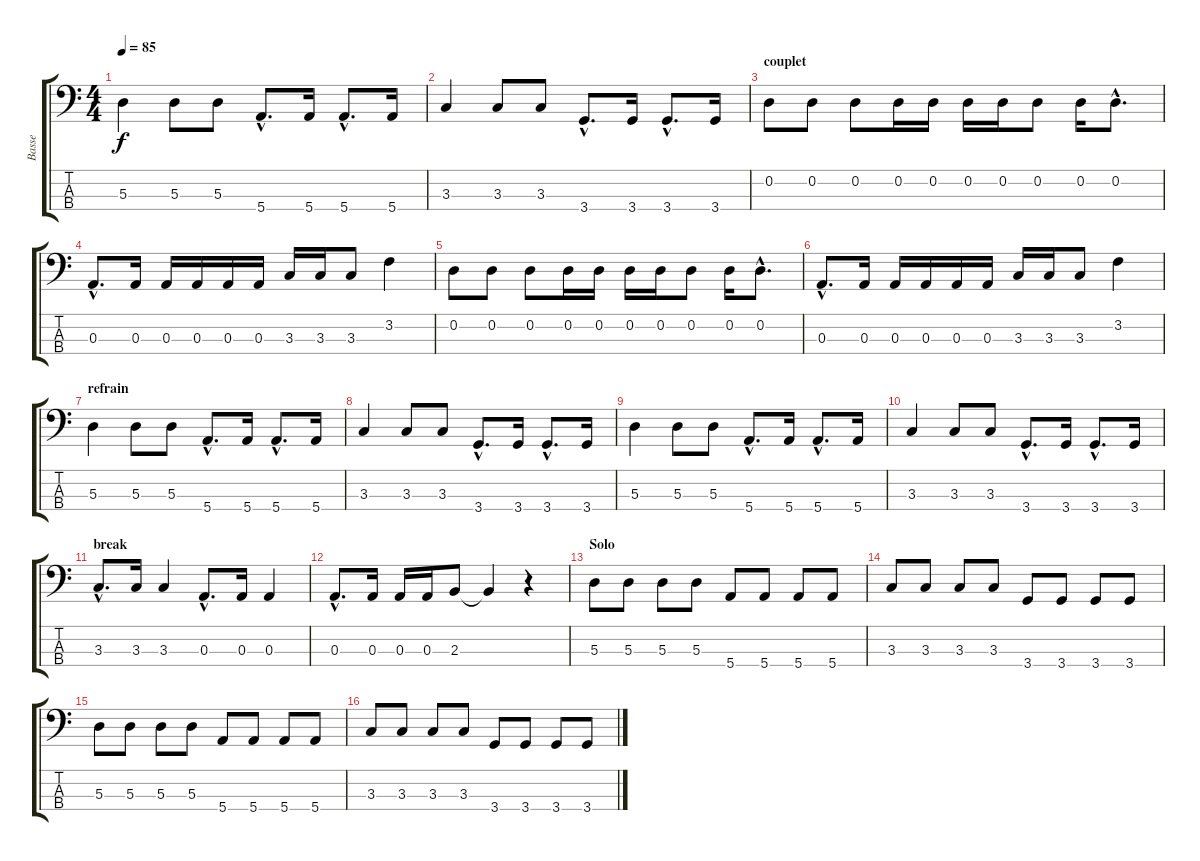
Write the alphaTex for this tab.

\track ("Basse" "Basse") {instrument electricbasspick}
\staff {score tabs}
\tuning (G2 D2 A1 E1) {hide}
\ts (4 4)
\tempo 85
\clef f4
\ks c
5.3.4{dy f} 5.3.8 5.3.8 5.4{hac}.8{d} 5.4.16 5.4{hac}.8{d} 5.4.16 |
3.3.4 3.3.8 3.3.8 3.4{hac}.8{d} 3.4.16 3.4{hac}.8{d} 3.4.16 |
\section ("" "couplet")
0.2.8 0.2.8 0.2.8 0.2.16 0.2.16 0.2.16 0.2.16 0.2.8 0.2.16 0.2{hac}.8{d} |
0.3{hac}.8{d} 0.3.16 0.3.16 0.3.16 0.3.16 0.3.16 3.3.16 3.3.16 3.3.8 3.2.4 |
0.2.8 0.2.8 0.2.8 0.2.16 0.2.16 0.2.16 0.2.16 0.2.8 0.2.16 0.2{hac}.8{d} |
0.3{hac}.8{d} 0.3.16 0.3.16 0.3.16 0.3.16 0.3.16 3.3.16 3.3.16 3.3.8 3.2.4 |
\section ("" "refrain")
5.3.4 5.3.8 5.3.8 5.4{hac}.8{d} 5.4.16 5.4{hac}.8{d} 5.4.16 |
3.3.4 3.3.8 3.3.8 3.4{hac}.8{d} 3.4.16 3.4{hac}.8{d} 3.4.16 |
5.3.4 5.3.8 5.3.8 5.4{hac}.8{d} 5.4.16 5.4{hac}.8{d} 5.4.16 |
3.3.4 3.3.8 3.3.8 3.4{hac}.8{d} 3.4.16 3.4{hac}.8{d} 3.4.16 |
\section ("" "break")
3.3{hac}.8{d} 3.3.16 3.3.4 0.3{hac}.8{d} 0.3.16 0.3.4 |
0.3{hac}.8{d} 0.3.16 0.3.16 0.3.16 2.3.8 2.3{t}.4 r.4 |
\section ("" "Solo")
5.3.8 5.3.8 5.3.8 5.3.8 5.4.8 5.4.8 5.4.8 5.4.8 |
3.3.8 3.3.8 3.3.8 3.3.8 3.4.8 3.4.8 3.4.8 3.4.8 |
5.3.8 5.3.8 5.3.8 5.3.8 5.4.8 5.4.8 5.4.8 5.4.8 |
3.3.8 3.3.8 3.3.8 3.3.8 3.4.8 3.4.8 3.4.8 3.4.8
